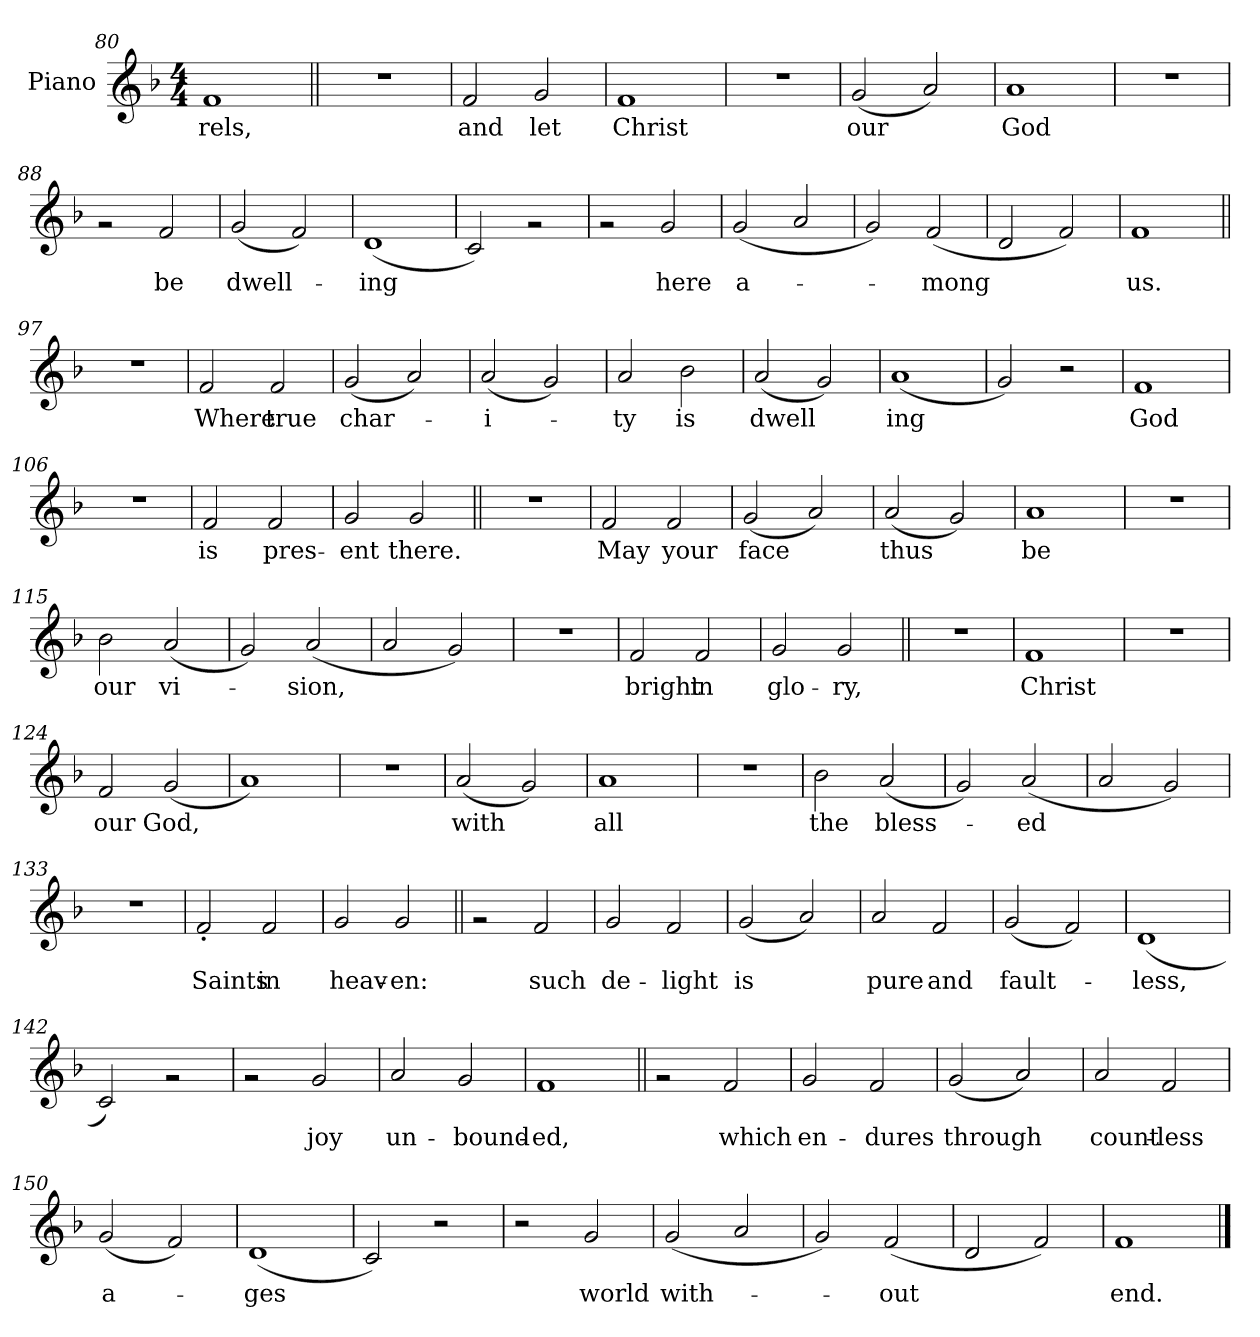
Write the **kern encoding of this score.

**kern	**text
*part1	*part1
*staff1	*staff1
*I"Piano	*
*I'Pno.	*
*clefG2	*
*k[b-]	*
*M4/4	*
=80	=80
1f	-rels,
=81||	=81||
1r	.
=82	=82
2f/	and
2g/	let
=83	=83
1f	Christ
!!LO:LB:g=z
=84	=84
1r	.
=85	=85
(>2g/	our
2a/)	.
=86	=86
1a	God
=87	=87
1r	.
=88	=88
2rg	.
2f/	be
=89	=89
(<2g/	dwell-
2f/)	.
=90	=90
(<1d	-ing
=91	=91
2c/)	.
2rg	.
!!LO:LB:g=z
=92	=92
2rg	.
2g/	here
=93	=93
(>2g/	a-
2a/	.
=94	=94
2g/)	.
(<2f/	-mong
=95	=95
2d/	.
2f/)	.
=96	=96
1f	us.
=97||	=97||
1r	.
=98	=98
2f/	Where
2f/	true
=99	=99
(>2g/	char-
2a/)	.
=100	=100
(<2a/	-i-
2g/)	.
=101	=101
2a/	-ty
2b-\	is
!!LO:PB:g=z
=102	=102
(<2a/	dwell
2g/)	.
=103	=103
(<1a	ing
=104	=104
2g/)	.
2r	.
=105	=105
1f	God
=106	=106
1r	.
=107	=107
2f/	is
2f/	pres-
=108	=108
2g/	-ent
2g/	there.
=109||	=109||
1r	.
=110	=110
2f/	May
2f/	your
=111	=111
(>2g/	face
2a/)	.
=112	=112
(<2a/	thus
2g/)	.
!!LO:LB:g=z
=113	=113
1a	be
=114	=114
1r	.
=115	=115
2b-\	our
(<2a/	vi-
=116	=116
2g/)	.
(<2a/	-sion,
=117	=117
2a/	.
2g/)	.
=118	=118
1r	.
=119	=119
2f/	bright
2f/	in
=120	=120
2g/	glo-
2g/	-ry,
=121||	=121||
1r	.
=122	=122
1f	Christ
=123	=123
1r	.
!!LO:LB:g=z
=124	=124
2f/	our
(>2g/	God,
=125	=125
1a)	.
=126	=126
1r	.
=127	=127
(<2a/	with
2g/)	.
=128	=128
1a	all
=129	=129
1r	.
=130	=130
2b-\	the
(<2a/	bless-
=131	=131
2g/)	.
(<2a/	-ed
=132	=132
2a/	.
2g/)	.
=133	=133
1r	.
=134	=134
2f'/	Saints
2f/	in
!!LO:LB:g=z
=135	=135
2g/	heav-
2g/	-en:
=136||	=136||
2rg	.
2f/	such
=137	=137
2g/	de-
2f/	-light
=138	=138
(>2g/	is
2a/)	.
=139	=139
2a/	pure
2f/	and
=140	=140
(<2g/	fault-
2f/)	.
=141	=141
(<1d	-less,
=142	=142
2c/)	.
2rg	.
=143	=143
2rg	.
2g/	joy
=144	=144
2a/	un-
2g/	-bound-
!!LO:LB:g=z
=145	=145
1f	-ed,
=146||	=146||
2rg	.
2f/	which
=147	=147
2g/	en-
2f/	-dures
=148	=148
(>2g/	through
2a/)	.
=149	=149
2a/	count-
2f/	-less
=150	=150
(<2g/	a-
2f/)	.
=151	=151
(<1d	-ges
=152	=152
2c/)	.
2r	.
=153	=153
2r	.
2g/	world
=154	=154
(>2g/	with-
2a/	.
!!LO:LB:g=z
=155	=155
2g/)	.
(<2f/	-out
=156	=156
2d/	.
2f/)	.
=157	=157
1f	end.
==	==
*-	*-
